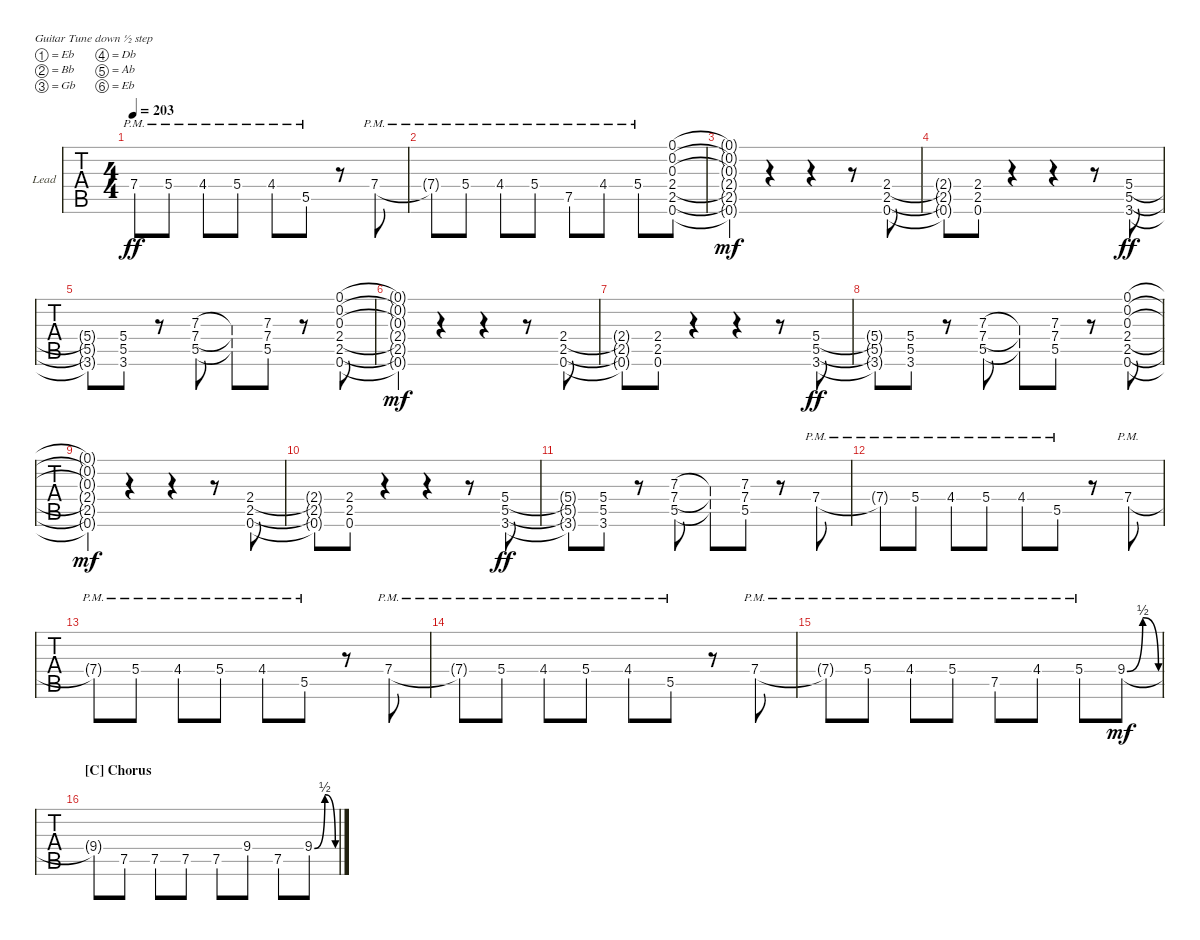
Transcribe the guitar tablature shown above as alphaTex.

\defaultSystemsLayout 4
\bracketExtendMode groupsimilarinstruments
\firstSystemTrackNameOrientation horizontal
\otherSystemsTrackNameOrientation horizontal
\track ("Zach Blair - Guitar One" "Lead") {instrument distortionguitar}
\staff {tabs}
\tuning (Eb4 Bb3 Gb3 Db3 Ab2 Eb2)
\ts (4 4)
\tempo 203
\clef g2
\ks c
7.4{pm t}.8{dy ff} 5.4{pm}.8 4.4{pm}.8 5.4{pm}.8 4.4{pm}.8 5.5{pm}.8 r.8 7.4{pm}.8 |
7.4{pm t}.8 5.4{pm}.8 4.4{pm}.8 5.4{pm}.8 7.5{pm}.8 4.4{pm}.8 5.4{pm}.8 (0.6 2.5 2.4 0.3 0.2 0.1).8 |
(0.6{t} 2.5{t} 2.4{t} 0.1{t} 0.2{t} 0.3{t}).4{dy mf} r.4 r.4 r.8 (0.6 2.5 2.4).8 |
(2.4{t} 2.5{t} 0.6{t}).8 (0.6 2.5 2.4).8 r.4 r.4 r.8 (3.6 5.5 5.4).8{dy ff} |
(3.6{t} 5.5{t} 5.4{t}).8 (3.6 5.5 5.4).8 r.8 (5.5 7.4 7.3).8 (7.3{t} 7.4{t} 5.5{t}).8 (5.5 7.4 7.3).8 r.8 (0.6 2.5 2.4 0.3 0.2 0.1).8 |
(0.6{t} 2.5{t} 2.4{t} 0.1{t} 0.2{t} 0.3{t}).4{dy mf} r.4 r.4 r.8 (0.6 2.5 2.4).8 |
(2.4{t} 2.5{t} 0.6{t}).8 (0.6 2.5 2.4).8 r.4 r.4 r.8 (3.6 5.5 5.4).8{dy ff} |
(3.6{t} 5.5{t} 5.4{t}).8 (3.6 5.5 5.4).8 r.8 (5.5 7.4 7.3).8 (7.3{t} 7.4{t} 5.5{t}).8 (5.5 7.4 7.3).8 r.8 (0.6 2.5 2.4 0.3 0.2 0.1).8 |
(0.6{t} 2.5{t} 2.4{t} 0.1{t} 0.2{t} 0.3{t}).4{dy mf} r.4 r.4 r.8 (0.6 2.5 2.4).8 |
(2.4{t} 2.5{t} 0.6{t}).8 (0.6 2.5 2.4).8 r.4 r.4 r.8 (3.6 5.5 5.4).8{dy ff} |
(3.6{t} 5.5{t} 5.4{t}).8 (3.6 5.5 5.4).8 r.8 (5.5 7.4 7.3).8 (7.3{t} 7.4{t} 5.5{t}).8 (5.5 7.4 7.3).8 r.8 7.4{pm}.8 |
7.4{pm t}.8 5.4{pm}.8 4.4{pm}.8 5.4{pm}.8 4.4{pm}.8 5.5{pm}.8 r.8 7.4{pm}.8 |
7.4{pm t}.8 5.4{pm}.8 4.4{pm}.8 5.4{pm}.8 4.4{pm}.8 5.5{pm}.8 r.8 7.4{pm}.8 |
7.4{pm t}.8 5.4{pm}.8 4.4{pm}.8 5.4{pm}.8 4.4{pm}.8 5.5{pm}.8 r.8 7.4{pm}.8 |
7.4{pm t}.8 5.4{pm}.8 4.4{pm}.8 5.4{pm}.8 7.5{pm}.8 4.4{pm}.8 5.4{pm}.8 9.4{be (bendrelease 0 0 53.4 2 53.4 2 60 0)}.8{dy mf} |
\section ("C" "Chorus")
9.4{t}.8 7.5.8 7.5.8 7.5.8 7.5.8 9.4.8 7.5.8 9.4{be (bendrelease 0 0 53.4 2 53.4 2 60 0)}.8
